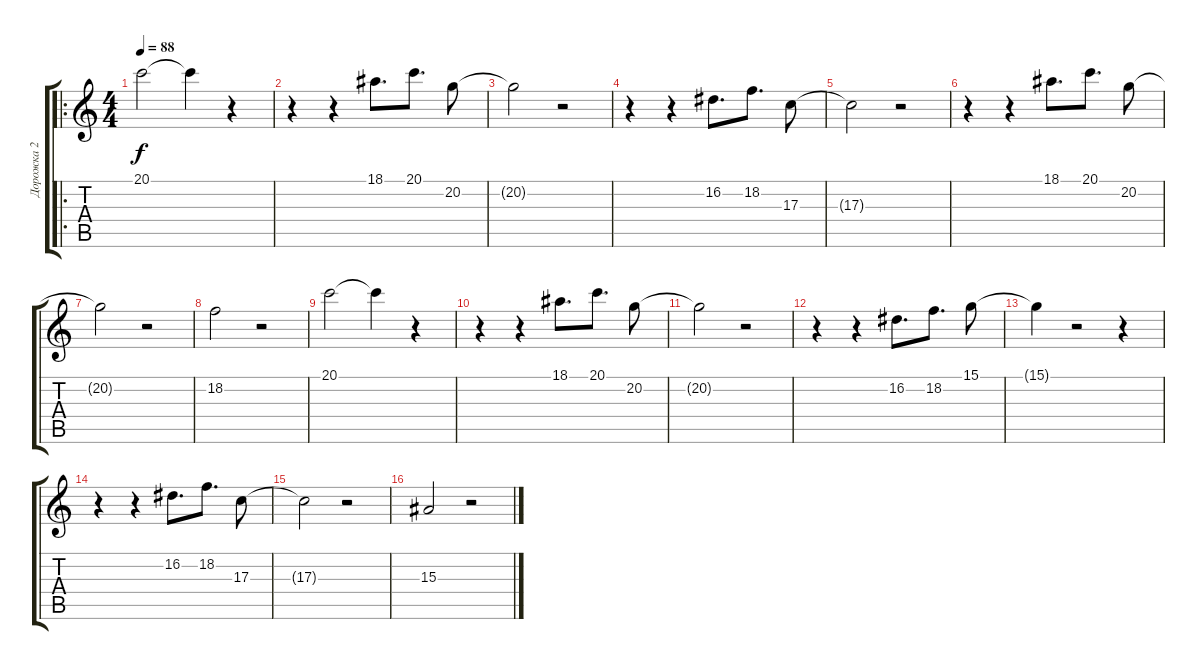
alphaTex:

\track ("Дорожка 2" "Дорожка 2") {instrument pad1newage}
\staff {score tabs}
\tuning (E4 B3 G3 D3 A2 E2) {hide}
\ro
\ts (4 4)
\tempo 88
\clef g2
\ks c
20.1.2{dy f instrument pad1newage} 20.1{t}.4 r.4 |
r.4 r.4 18.1.8{d} 20.1.8{d} 20.2.8 |
20.2{t}.2 r.2 |
r.4 r.4 16.2.8{d} 18.2.8{d} 17.3.8 |
17.3{t}.2 r.2 |
r.4 r.4 18.1.8{d} 20.1.8{d} 20.2.8 |
20.2{t}.2 r.2 |
18.2.2 r.2 |
20.1.2 20.1{t}.4 r.4 |
r.4 r.4 18.1.8{d} 20.1.8{d} 20.2.8 |
20.2{t}.2 r.2 |
r.4 r.4 16.2.8{d} 18.2.8{d} 15.1.8 |
15.1{t}.4 r.2 r.4 |
r.4 r.4 16.2.8{d} 18.2.8{d} 17.3.8 |
17.3{t}.2 r.2 |
15.3.2 r.2
